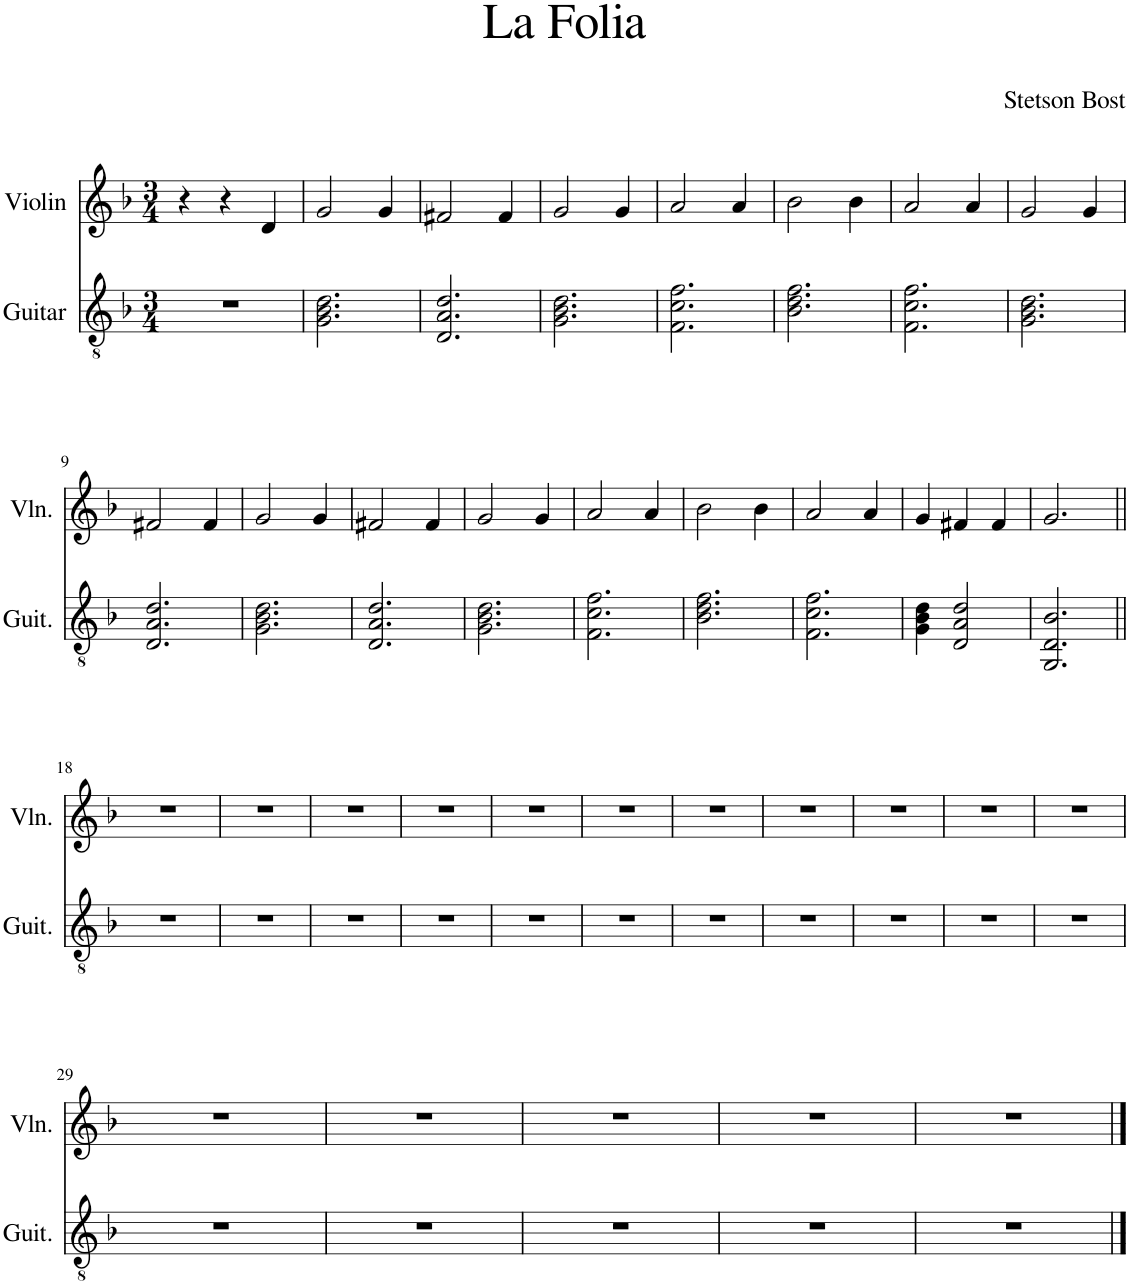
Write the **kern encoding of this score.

**kern	**kern
*part2	*part1
*staff2	*staff1
*I"Guitar	*I"Violin
*I'Guit.	*I'Vln.
*clefGv2	*clefG2
*k[b-]	*k[b-]
*M3/4	*M3/4
=1	=1
2.r	4r
.	4r
.	4d/
=2	=2
2.G\ 2.B-\ 2.d\	2g/
.	4g/
=3	=3
2.D/ 2.A/ 2.d/	2f#X/
.	4f#/
=4	=4
2.G\ 2.B-\ 2.d\	2g/
.	4g/
=5	=5
2.F\ 2.c\ 2.f\	2a/
.	4a/
=6	=6
2.B-\ 2.d\ 2.f\	2b-\
.	4b-\
=7	=7
2.F\ 2.c\ 2.f\	2a/
.	4a/
=8	=8
2.G\ 2.B-\ 2.d\	2g/
.	4g/
!!LO:LB:g=z
=9	=9
2.D/ 2.A/ 2.d/	2f#X/
.	4f#/
=10	=10
2.G\ 2.B-\ 2.d\	2g/
.	4g/
=11	=11
2.D/ 2.A/ 2.d/	2f#X/
.	4f#/
=12	=12
2.G\ 2.B-\ 2.d\	2g/
.	4g/
=13	=13
2.F\ 2.c\ 2.f\	2a/
.	4a/
=14	=14
2.B-\ 2.d\ 2.f\	2b-\
.	4b-\
=15	=15
2.F\ 2.c\ 2.f\	2a/
.	4a/
=16	=16
4G\ 4B-\ 4d\	4g/
2D/ 2A/ 2d/	4f#X/
.	4f#/
=17	=17
2.GG/ 2.D/ 2.B-/	2.g/
!!LO:LB:g=z
=18||	=18||
2.r	2.r
=19	=19
2.r	2.r
=20	=20
2.r	2.r
=21	=21
2.r	2.r
=22	=22
2.r	2.r
=23	=23
2.r	2.r
=24	=24
2.r	2.r
=25	=25
2.r	2.r
=26	=26
2.r	2.r
=27	=27
2.r	2.r
=28	=28
2.r	2.r
!!LO:LB:g=z
=29	=29
2.r	2.r
=30	=30
2.r	2.r
=31	=31
2.r	2.r
=32	=32
2.r	2.r
=33	=33
2.r	2.r
==	==
*-	*-
